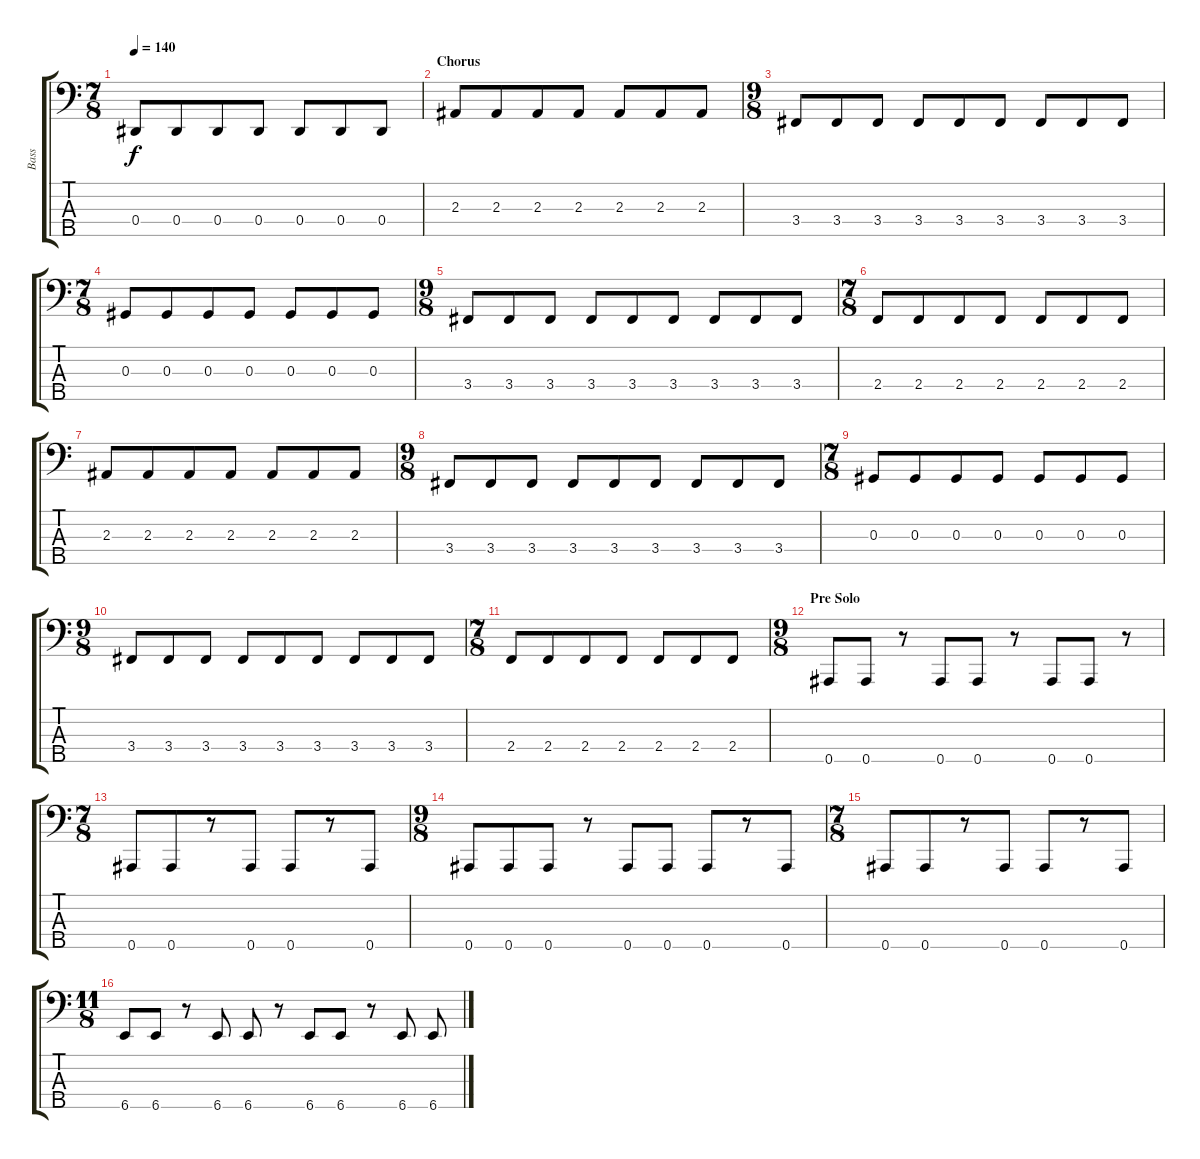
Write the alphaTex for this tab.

\track ("Bass" "Bass") {instrument electricbasspick}
\staff {score tabs}
\tuning (Gb2 Db2 Ab1 Eb1 Bb0) {hide}
\ts (7 8)
\tempo 140
\clef f4
\ks c
0.4.8{dy f} 0.4.8 0.4.8 0.4.8 0.4.8 0.4.8 0.4.8 |
\section ("" "Chorus")
2.3.8 2.3.8 2.3.8 2.3.8 2.3.8 2.3.8 2.3.8 |
\ts (9 8)
3.4.8 3.4.8 3.4.8 3.4.8 3.4.8 3.4.8 3.4.8 3.4.8 3.4.8 |
\ts (7 8)
0.3.8 0.3.8 0.3.8 0.3.8 0.3.8 0.3.8 0.3.8 |
\ts (9 8)
3.4.8 3.4.8 3.4.8 3.4.8 3.4.8 3.4.8 3.4.8 3.4.8 3.4.8 |
\ts (7 8)
2.4.8 2.4.8 2.4.8 2.4.8 2.4.8 2.4.8 2.4.8 |
2.3.8 2.3.8 2.3.8 2.3.8 2.3.8 2.3.8 2.3.8 |
\ts (9 8)
3.4.8 3.4.8 3.4.8 3.4.8 3.4.8 3.4.8 3.4.8 3.4.8 3.4.8 |
\ts (7 8)
0.3.8 0.3.8 0.3.8 0.3.8 0.3.8 0.3.8 0.3.8 |
\ts (9 8)
3.4.8 3.4.8 3.4.8 3.4.8 3.4.8 3.4.8 3.4.8 3.4.8 3.4.8 |
\ts (7 8)
2.4.8 2.4.8 2.4.8 2.4.8 2.4.8 2.4.8 2.4.8 |
\ts (9 8)
\section ("" "Pre Solo")
0.5.8 0.5.8 r.8 0.5.8 0.5.8 r.8 0.5.8 0.5.8 r.8 |
\ts (7 8)
0.5.8 0.5.8 r.8 0.5.8 0.5.8 r.8 0.5.8 |
\ts (9 8)
0.5.8 0.5.8 0.5.8 r.8 0.5.8 0.5.8 0.5.8 r.8 0.5.8 |
\ts (7 8)
0.5.8 0.5.8 r.8 0.5.8 0.5.8 r.8 0.5.8 |
\ts (11 8)
6.5.8 6.5.8 r.8 6.5.8 6.5.8 r.8 6.5.8 6.5.8 r.8 6.5.8 6.5.8
